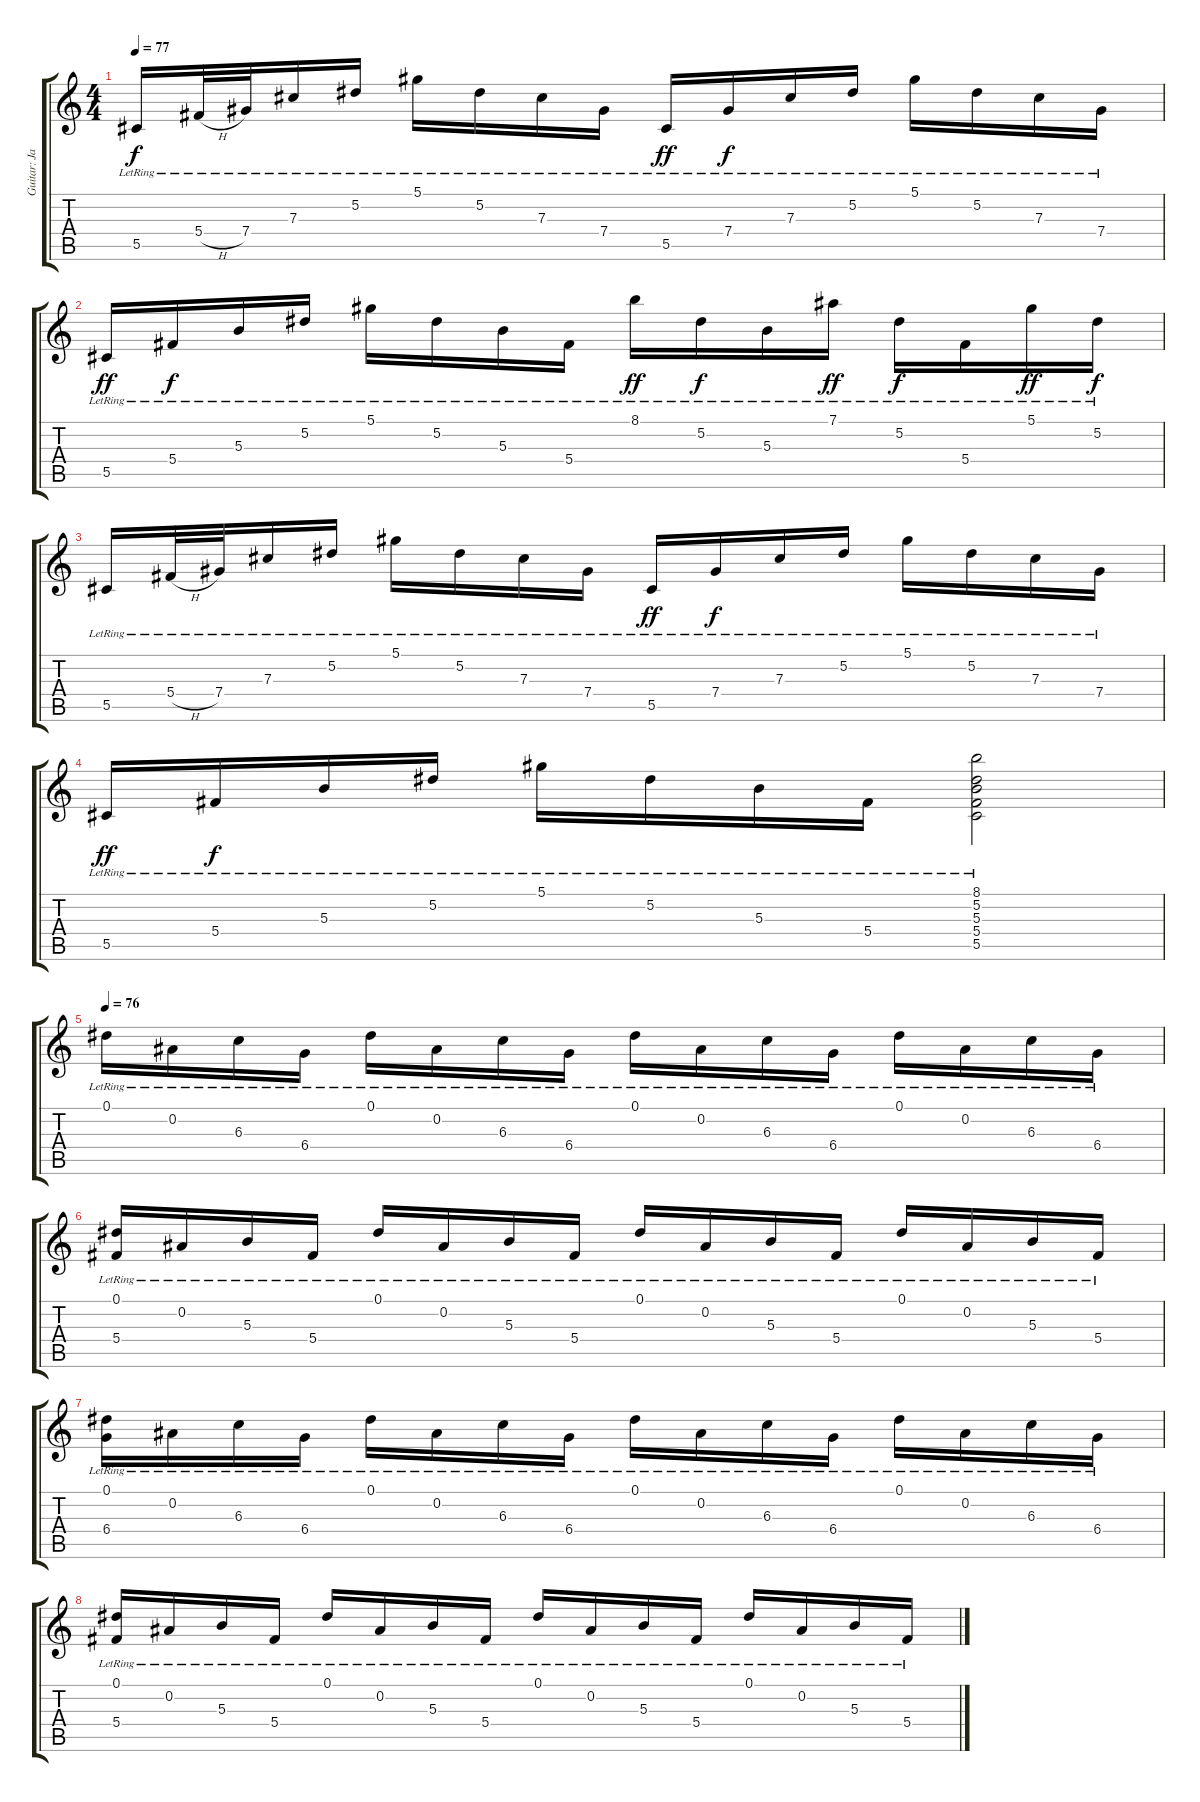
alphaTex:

\track ("Guitar: Jake" "Guitar: Ja") {instrument electricguitarclean}
\staff {score tabs}
\tuning (Eb4 Bb3 Gb3 Db3 Ab2 Eb2) {hide}
\ts (4 4)
\tempo 77
\clef g2
\ks c
5.5{lr}.16{dy f} 5.4{h lr}.32 7.4{lr}.32 7.3{lr}.16 5.2{lr}.16 5.1{lr}.16 5.2{lr}.16 7.3{lr}.16 7.4{lr}.16 5.5{lr}.16{dy ff} 7.4{lr}.16{dy f} 7.3{lr}.16 5.2{lr}.16 5.1{lr}.16 5.2{lr}.16 7.3{lr}.16 7.4{lr}.16 |
5.5{lr}.16{dy ff} 5.4{lr}.16{dy f} 5.3{lr}.16 5.2{lr}.16 5.1{lr}.16 5.2{lr}.16 5.3{lr}.16 5.4{lr}.16 8.1{lr}.16{dy ff} 5.2{lr}.16{dy f} 5.3{lr}.16 7.1{lr}.16{dy ff} 5.2{lr}.16{dy f} 5.4{lr}.16 5.1{lr}.16{dy ff} 5.2{lr}.16{dy f} |
5.5{lr}.16 5.4{h lr}.32 7.4{lr}.32 7.3{lr}.16 5.2{lr}.16 5.1{lr}.16 5.2{lr}.16 7.3{lr}.16 7.4{lr}.16 5.5{lr}.16{dy ff} 7.4{lr}.16{dy f} 7.3{lr}.16 5.2{lr}.16 5.1{lr}.16 5.2{lr}.16 7.3{lr}.16 7.4{lr}.16 |
5.5{lr}.16{dy ff} 5.4{lr}.16{dy f} 5.3{lr}.16 5.2{lr}.16 5.1{lr}.16 5.2{lr}.16 5.3{lr}.16 5.4{lr}.16 (8.1{lr} 5.2{lr} 5.3{lr} 5.4{lr} 5.5{lr}).2 |
\tempo 76
0.1{lr}.16 0.2{lr}.16 6.3{lr}.16 6.4{lr}.16 0.1{lr}.16 0.2{lr}.16 6.3{lr}.16 6.4{lr}.16 0.1{lr}.16 0.2{lr}.16 6.3{lr}.16 6.4{lr}.16 0.1{lr}.16 0.2{lr}.16 6.3{lr}.16 6.4{lr}.16 |
(0.1{lr} 5.4{lr}).16 0.2{lr}.16 5.3{lr}.16 5.4{lr}.16 0.1{lr}.16 0.2{lr}.16 5.3{lr}.16 5.4{lr}.16 0.1{lr}.16 0.2{lr}.16 5.3{lr}.16 5.4{lr}.16 0.1{lr}.16 0.2{lr}.16 5.3{lr}.16 5.4{lr}.16 |
(0.1{lr} 6.4{lr}).16 0.2{lr}.16 6.3{lr}.16 6.4{lr}.16 0.1{lr}.16 0.2{lr}.16 6.3{lr}.16 6.4{lr}.16 0.1{lr}.16 0.2{lr}.16 6.3{lr}.16 6.4{lr}.16 0.1{lr}.16 0.2{lr}.16 6.3{lr}.16 6.4{lr}.16 |
(0.1{lr} 5.4{lr}).16 0.2{lr}.16 5.3{lr}.16 5.4{lr}.16 0.1{lr}.16 0.2{lr}.16 5.3{lr}.16 5.4{lr}.16 0.1{lr}.16 0.2{lr}.16 5.3{lr}.16 5.4{lr}.16 0.1{lr}.16 0.2{lr}.16 5.3{lr}.16 5.4{lr}.16
